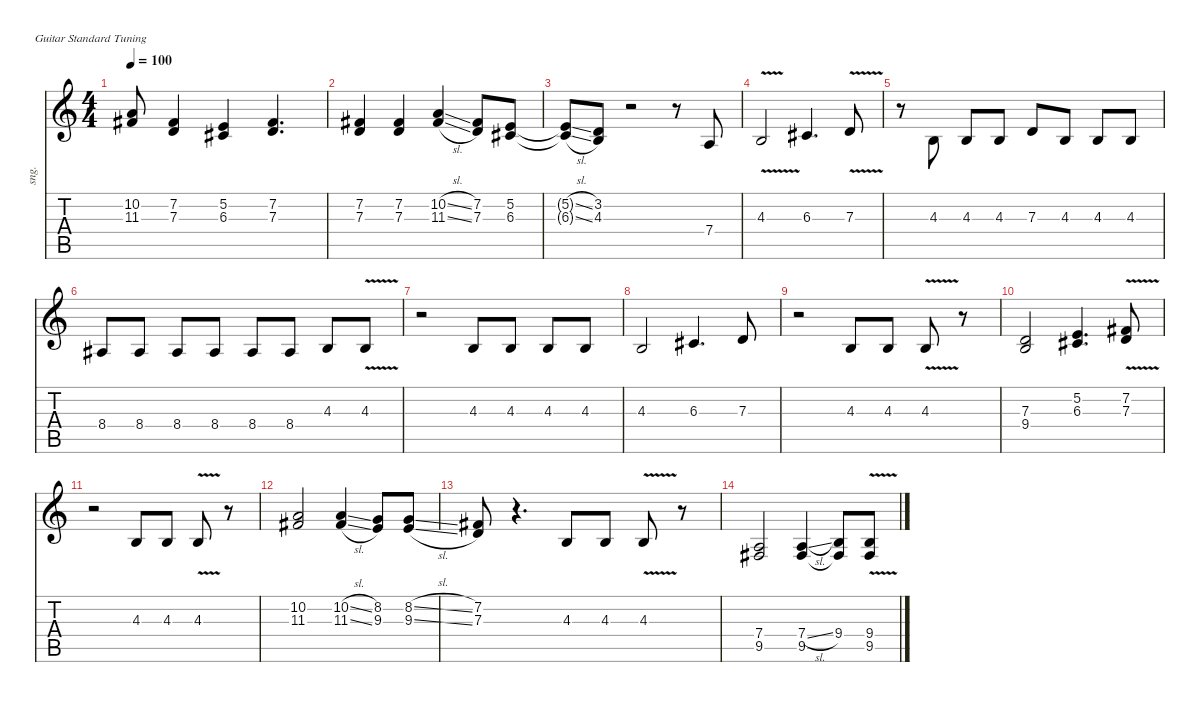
\defaultSystemsLayout 4
\hideDynamics
\bracketExtendMode nobrackets
\otherSystemsTrackNameOrientation horizontal
\track ("Talshin" "sng.") {instrument voiceoohs}
\staff {score tabs}
\tuning (E4 B3 G3 D3 A2 E2)
\ts (4 4)
\tempo 100
\clef g2
\ks c
(10.2{t} 11.3{t acc #}).8{dy mf beam Up} (7.2{acc #} 7.3).4{beam Up} (5.2 6.3{acc #}).4{beam Up} (7.2{acc #} 7.3).4{d beam Up} |
(7.2{acc #} 7.3).4{beam Up} (7.2{acc #} 7.3).4{beam Up} (10.2{sl} 11.3{sl acc #}).4{beam Up} (7.2{acc #} 7.3).8{beam Up} (5.2 6.3{acc #}).8{beam Up} |
(5.2{sl t} 6.3{sl t acc #}).8{beam Up} (3.2 4.3).8{beam Up} r.2{beam Up} r.8{beam Up} 7.4.8{beam Up} |
4.3{v}.2{beam Up} 6.3{acc #}.4{d beam Up} 7.3{v}.8{beam Up} |
r.8{beam Down} 4.3.8{beam Up} 4.3.8{beam Up} 4.3.8{beam Up} 7.3.8{beam Up} 4.3.8{beam Up} 4.3.8{beam Up} 4.3.8{beam Up} |
8.4{acc #}.8{beam Up} 8.4{acc #}.8{beam Up} 8.4{acc #}.8{beam Up} 8.4{acc #}.8{beam Up} 8.4{acc #}.8{beam Up} 8.4{acc #}.8{beam Up} 4.3.8{beam Up} 4.3{v}.8{beam Up} |
r.2{beam Down} 4.3.8{beam Up} 4.3.8{beam Up} 4.3.8{beam Up} 4.3.8{beam Up} |
4.3.2{beam Up} 6.3{acc #}.4{d beam Up} 7.3.8{beam Up} |
r.2{beam Down} 4.3.8{beam Up} 4.3.8{beam Up} 4.3{v}.8{beam Up} r.8{beam Up} |
(7.3 9.4).2{beam Up} (5.2 6.3{acc #}).4{d beam Up} (7.2{v acc #} 7.3).8{beam Up} |
r.2{beam Down} 4.3.8{beam Up} 4.3.8{beam Up} 4.3{v}.8{beam Up} r.8{beam Up} |
(10.2 11.3{acc #}).2{beam Up} (10.2{sl} 11.3{sl acc #}).4{beam Up} (8.2 9.3).8{beam Up} (8.2{sl} 9.3{sl}).8{beam Up} |
(7.2{acc #} 7.3).8{beam Up} r.4{d beam Up} 4.3.8{beam Up} 4.3.8{beam Up} 4.3{v}.8{beam Up} r.8{beam Up} |
(7.4 9.5{acc #}).2{beam Up} (7.4{sl} 9.5{acc #}).4{beam Up} (9.4 9.5{t acc #}).8{beam Up} (9.4{v} 9.5{v acc #}).8{beam Up}
